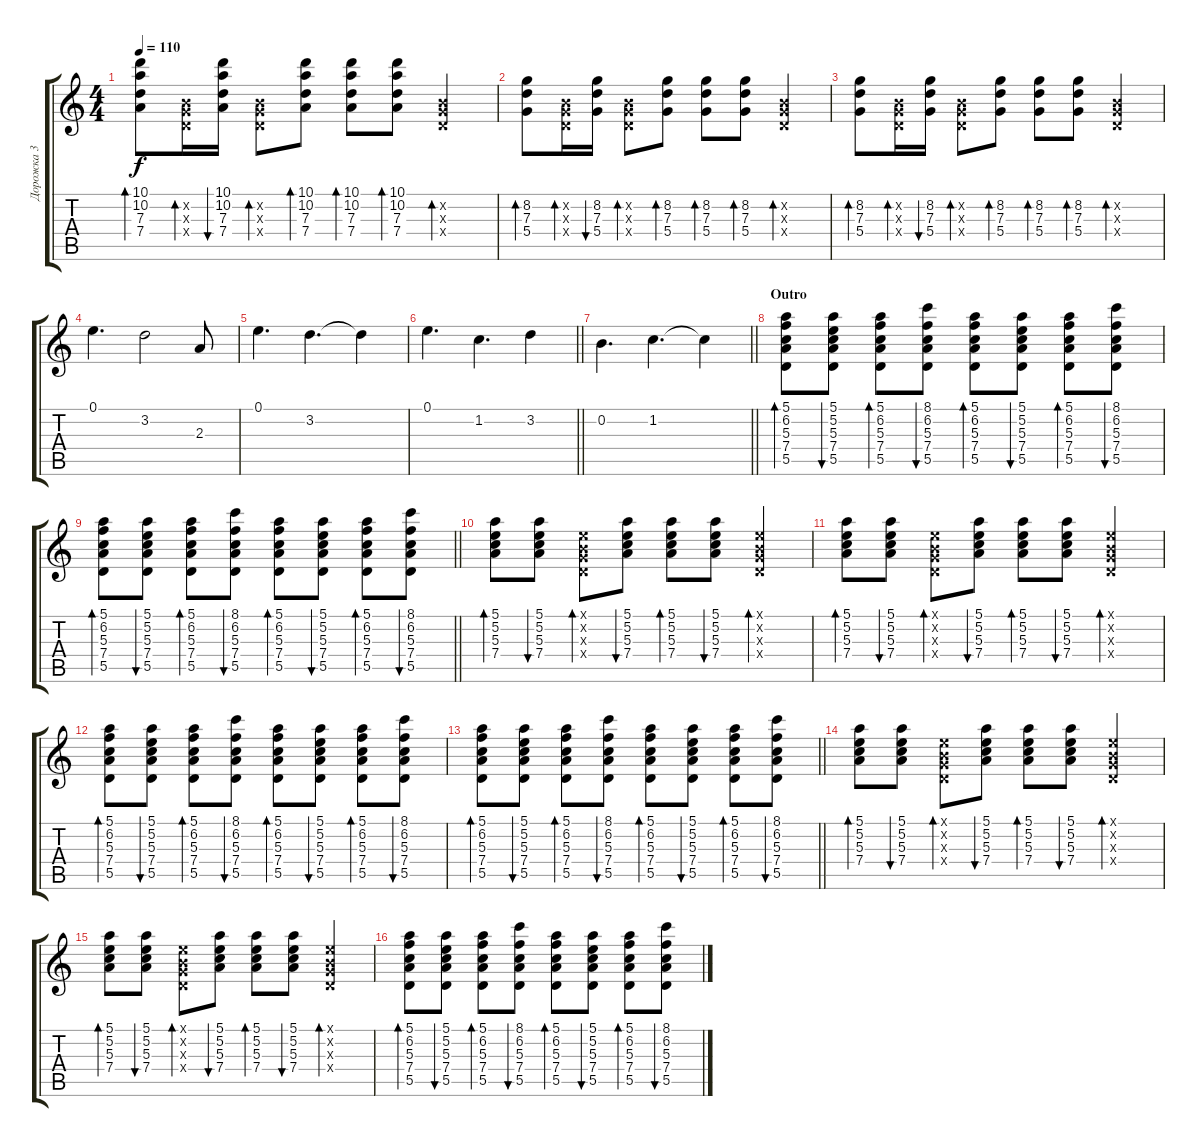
\track ("Дорожка 3" "Дорожка 3") {instrument electricguitarclean}
\staff {score tabs}
\tuning (E4 B3 G3 D3 A2 E2) {hide}
\ts (4 4)
\tempo 110
\clef g2
\ks c
(10.1 10.2 7.3 7.4).8{bd 60 dy f} (0.2{x} 0.3{x} 0.4{x}).16{bd 60} (10.1 10.2 7.3 7.4).16{bu 60} (0.2{x} 0.3{x} 0.4{x}).8{bd 60} (10.1 10.2 7.3 7.4).8{bd 60} (10.1 10.2 7.3 7.4).8{bd 60} (10.1 10.2 7.3 7.4).8{bd 60} (0.2{x} 0.3{x} 0.4{x}).4{bd 60} |
(8.2 7.3 5.4).8{bd 60} (0.2{x} 0.3{x} 0.4{x}).16{bd 60} (8.2 7.3 5.4).16{bu 60} (0.2{x} 0.3{x} 0.4{x}).8{bd 60} (8.2 7.3 5.4).8{bd 60} (8.2 7.3 5.4).8{bd 60} (8.2 7.3 5.4).8{bd 60} (0.2{x} 0.3{x} 0.4{x}).4{bd 60} |
(8.2 7.3 5.4).8{bd 60} (0.2{x} 0.3{x} 0.4{x}).16{bd 60} (8.2 7.3 5.4).16{bu 60} (0.2{x} 0.3{x} 0.4{x}).8{bd 60} (8.2 7.3 5.4).8{bd 60} (8.2 7.3 5.4).8{bd 60} (8.2 7.3 5.4).8{bd 60} (0.2{x} 0.3{x} 0.4{x}).4{bd 60} |
0.1.4{d} 3.2.2 2.3.8 |
0.1.4{d} 3.2.4{d} 3.2{t}.4 |
\barLineRight lightlight
0.1.4{d} 1.2.4{d} 3.2.4 |
\barLineRight lightlight
0.2.4{d} 1.2.4{d} 1.2{t}.4 |
\section ("" "Outro")
(5.1 6.2 5.3 7.4 5.5).8{bd 30} (5.1 5.2 5.3 7.4 5.5).8{bu 30} (5.1 6.2 5.3 7.4 5.5).8{bd 30} (8.1 6.2 5.3 7.4 5.5).8{bu 30} (5.1 6.2 5.3 7.4 5.5).8{bd 30} (5.1 5.2 5.3 7.4 5.5).8{bu 30} (5.1 6.2 5.3 7.4 5.5).8{bd 30} (8.1 6.2 5.3 7.4 5.5).8{bu 30} |
\barLineRight lightlight
(5.1 6.2 5.3 7.4 5.5).8{bd 30} (5.1 5.2 5.3 7.4 5.5).8{bu 30} (5.1 6.2 5.3 7.4 5.5).8{bd 30} (8.1 6.2 5.3 7.4 5.5).8{bu 30} (5.1 6.2 5.3 7.4 5.5).8{bd 30} (5.1 5.2 5.3 7.4 5.5).8{bu 30} (5.1 6.2 5.3 7.4 5.5).8{bd 30} (8.1 6.2 5.3 7.4 5.5).8{bu 30} |
(5.1 5.2 5.3 7.4).8{bd 30} (5.1 5.2 5.3 7.4).8{bu 30} (0.1{x} 0.2{x} 0.3{x} 0.4{x}).8{bd 30} (5.1 5.2 5.3 7.4).8{bu 30} (5.1 5.2 5.3 7.4).8{bd 30} (5.1 5.2 5.3 7.4).8{bu 30} (0.1{x} 0.2{x} 0.3{x} 0.4{x}).4{bd 30} |
(5.1 5.2 5.3 7.4).8{bd 30} (5.1 5.2 5.3 7.4).8{bu 30} (0.1{x} 0.2{x} 0.3{x} 0.4{x}).8{bd 30} (5.1 5.2 5.3 7.4).8{bu 30} (5.1 5.2 5.3 7.4).8{bd 30} (5.1 5.2 5.3 7.4).8{bu 30} (0.1{x} 0.2{x} 0.3{x} 0.4{x}).4{bd 30} |
(5.1 6.2 5.3 7.4 5.5).8{bd 30} (5.1 5.2 5.3 7.4 5.5).8{bu 30} (5.1 6.2 5.3 7.4 5.5).8{bd 30} (8.1 6.2 5.3 7.4 5.5).8{bu 30} (5.1 6.2 5.3 7.4 5.5).8{bd 30} (5.1 5.2 5.3 7.4 5.5).8{bu 30} (5.1 6.2 5.3 7.4 5.5).8{bd 30} (8.1 6.2 5.3 7.4 5.5).8{bu 30} |
\barLineRight lightlight
(5.1 6.2 5.3 7.4 5.5).8{bd 30} (5.1 5.2 5.3 7.4 5.5).8{bu 30} (5.1 6.2 5.3 7.4 5.5).8{bd 30} (8.1 6.2 5.3 7.4 5.5).8{bu 30} (5.1 6.2 5.3 7.4 5.5).8{bd 30} (5.1 5.2 5.3 7.4 5.5).8{bu 30} (5.1 6.2 5.3 7.4 5.5).8{bd 30} (8.1 6.2 5.3 7.4 5.5).8{bu 30} |
(5.1 5.2 5.3 7.4).8{bd 30} (5.1 5.2 5.3 7.4).8{bu 30} (0.1{x} 0.2{x} 0.3{x} 0.4{x}).8{bd 30} (5.1 5.2 5.3 7.4).8{bu 30} (5.1 5.2 5.3 7.4).8{bd 30} (5.1 5.2 5.3 7.4).8{bu 30} (0.1{x} 0.2{x} 0.3{x} 0.4{x}).4{bd 30} |
(5.1 5.2 5.3 7.4).8{bd 30} (5.1 5.2 5.3 7.4).8{bu 30} (0.1{x} 0.2{x} 0.3{x} 0.4{x}).8{bd 30} (5.1 5.2 5.3 7.4).8{bu 30} (5.1 5.2 5.3 7.4).8{bd 30} (5.1 5.2 5.3 7.4).8{bu 30} (0.1{x} 0.2{x} 0.3{x} 0.4{x}).4{bd 30} |
(5.1 6.2 5.3 7.4 5.5).8{bd 30} (5.1 5.2 5.3 7.4 5.5).8{bu 30} (5.1 6.2 5.3 7.4 5.5).8{bd 30} (8.1 6.2 5.3 7.4 5.5).8{bu 30} (5.1 6.2 5.3 7.4 5.5).8{bd 30} (5.1 5.2 5.3 7.4 5.5).8{bu 30} (5.1 6.2 5.3 7.4 5.5).8{bd 30} (8.1 6.2 5.3 7.4 5.5).8{bu 30}
